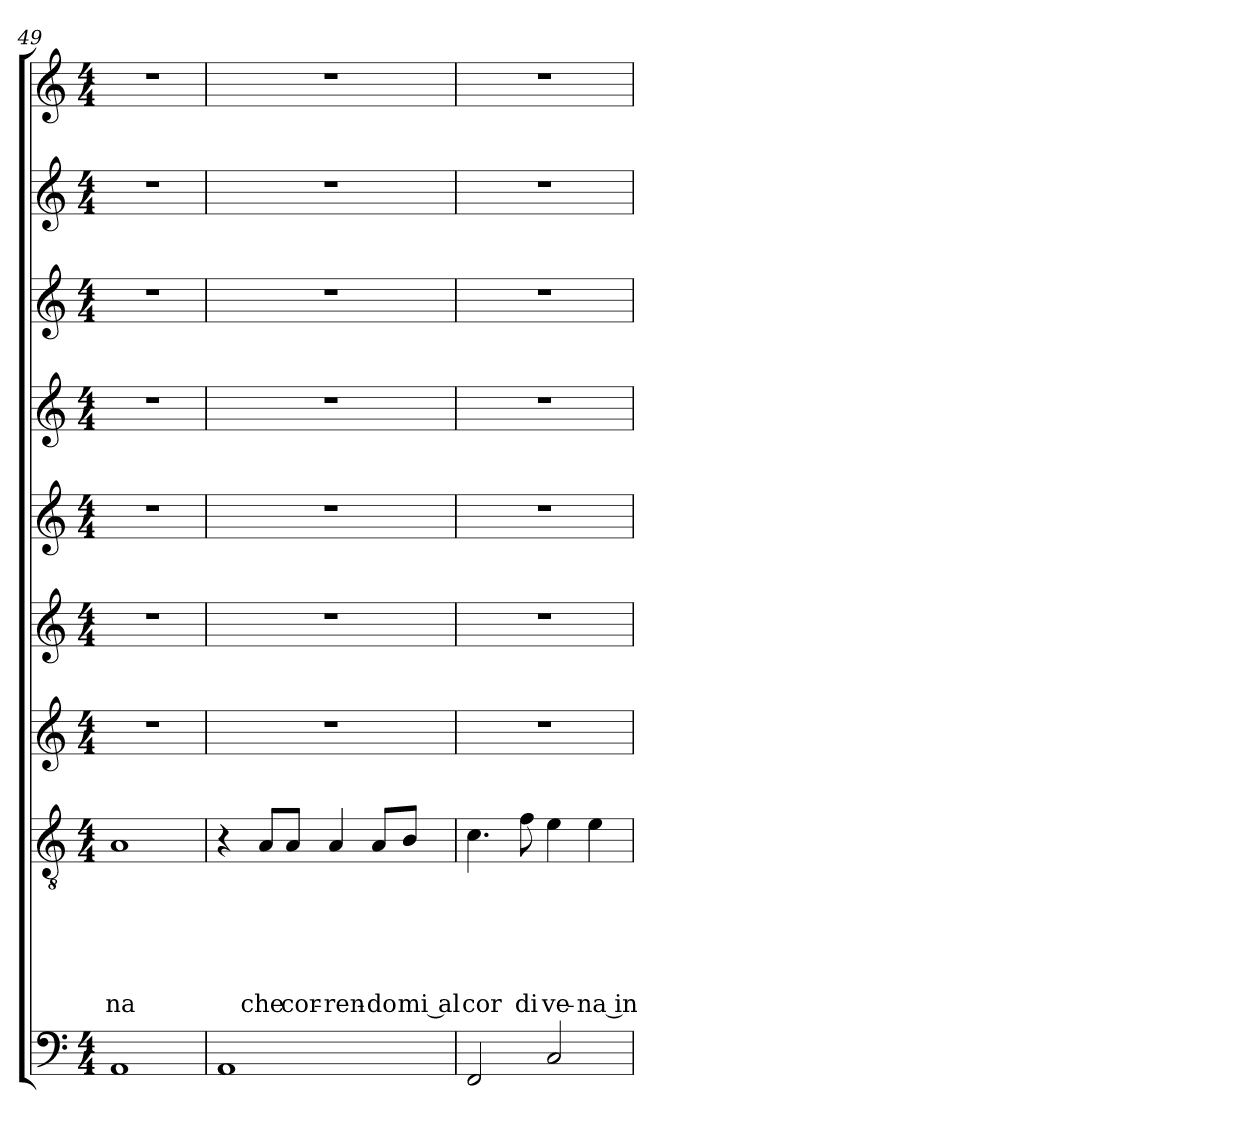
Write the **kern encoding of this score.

**kern	**kern	**text	**text	**text	**text	**text	**text	**kern	**kern	**kern	**kern	**kern	**kern	**kern
*part9	*part8	*part8	*part8	*part8	*part8	*part8	*part8	*part7	*part6	*part5	*part4	*part3	*part2	*part1
*staff9	*staff8	*staff8	*staff8	*staff8	*staff8	*staff8	*staff8	*staff7	*staff6	*staff5	*staff4	*staff3	*staff2	*staff1
*clefF4	*clefGv2	*	*	*	*	*	*	*clefG2	*clefG2	*clefG2	*clefG2	*clefG2	*clefG2	*clefG2
*k[]	*k[]	*	*	*	*	*	*	*k[]	*k[]	*k[]	*k[]	*k[]	*k[]	*k[]
*C:	*C:	*	*	*	*	*	*	*C:	*C:	*C:	*C:	*C:	*C:	*C:
*M4/4	*M4/4	*	*	*	*	*	*	*M4/4	*M4/4	*M4/4	*M4/4	*M4/4	*M4/4	*M4/4
=49	=49	=49	=49	=49	=49	=49	=49	=49	=49	=49	=49	=49	=49	=49
!	!	!	!	!	!	!	!LO:LY:b	!	!	!	!	!	!	!
1AA	1A	.	.	.	.	.	-na	1r	1r	1r	1r	1r	1r	1r
=50	=50	=50	=50	=50	=50	=50	=50	=50	=50	=50	=50	=50	=50	=50
1AA	4r	.	.	.	.	.	.	1r	1r	1r	1r	1r	1r	1r
!	!	!	!	!	!	!	!LO:LY:b	!	!	!	!	!	!	!
.	8A/L	.	.	.	.	.	che	.	.	.	.	.	.	.
!	!	!	!	!	!	!	!LO:LY:b	!	!	!	!	!	!	!
.	8A/J	.	.	.	.	.	cor-	.	.	.	.	.	.	.
!	!	!	!	!	!	!	!LO:LY:b	!	!	!	!	!	!	!
.	4A/	.	.	.	.	.	-ren-	.	.	.	.	.	.	.
!	!	!	!	!	!	!	!LO:LY:b	!	!	!	!	!	!	!
.	8A/L	.	.	.	.	.	-do	.	.	.	.	.	.	.
!	!	!	!	!	!	!	!LO:LY:b	!	!	!	!	!	!	!
.	8B/J	.	.	.	.	.	mi al	.	.	.	.	.	.	.
=51	=51	=51	=51	=51	=51	=51	=51	=51	=51	=51	=51	=51	=51	=51
!	!	!	!	!	!	!	!LO:LY:b	!	!	!	!	!	!	!
2FF/	4.c\	.	.	.	.	.	cor	1r	1r	1r	1r	1r	1r	1r
!	!	!	!	!	!	!	!LO:LY:b	!	!	!	!	!	!	!
.	8f\	.	.	.	.	.	di	.	.	.	.	.	.	.
!	!	!	!	!	!	!	!LO:LY:b	!	!	!	!	!	!	!
2C/	4e\	.	.	.	.	.	ve-	.	.	.	.	.	.	.
!	!	!	!	!	!	!	!LO:LY:b	!	!	!	!	!	!	!
.	4e\	.	.	.	.	.	-na in	.	.	.	.	.	.	.
=	=	=	=	=	=	=	=	=	=	=	=	=	=	=
*-	*-	*-	*-	*-	*-	*-	*-	*-	*-	*-	*-	*-	*-	*-
